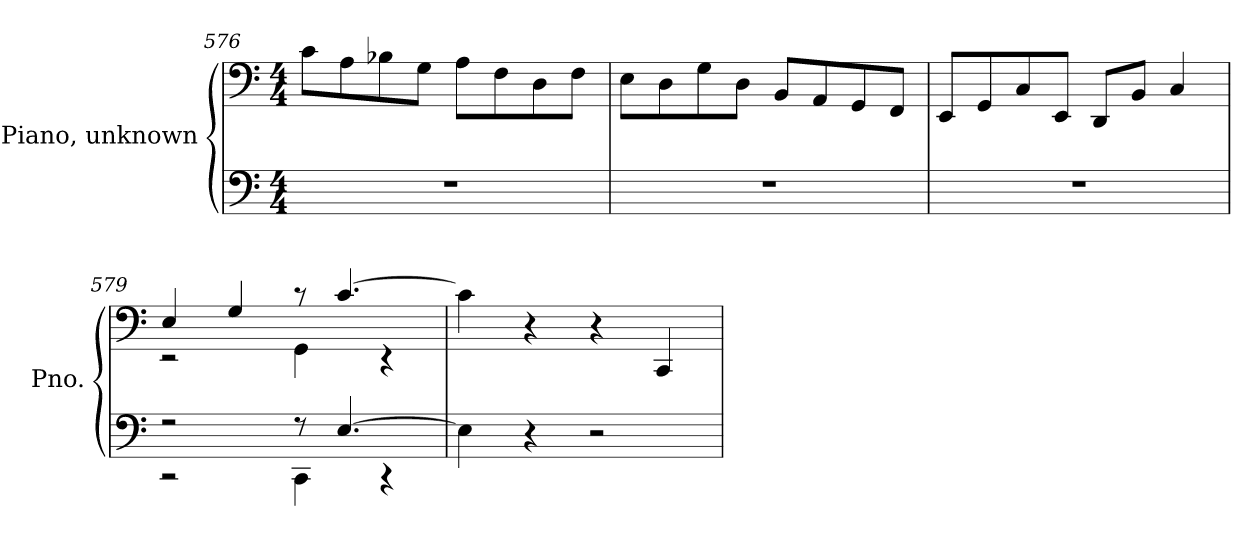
**kern	**kern
*part1	*part1
*staff2	*staff1
*I"Piano, unknown	*
*I'Pno.	*
*clefF4	*clefF4
*k[]	*k[]
*M4/4	*M4/4
=576	=576
1r	8c\L
.	8A\
.	8B-X\
.	8G\J
.	8A\L
.	8F\
.	8D\
.	8F\J
=577	=577
1r	8E\L
.	8D\
.	8G\
.	8D\J
.	8BB/L
.	8AA/
.	8GG/
.	8FF/J
=578	=578
1r	8EE/L
.	8GG/
.	8C/
.	8EE/J
.	8DD/L
.	8BB/J
.	4C/
=579	=579
*^	*^
2r	2r	4E/	2r
.	.	4G/	.
8r	4CC\	8r	4GG\
[4.E/	.	[4.c/	.
.	4r	.	4r
*v	*v	*	*
*	*v	*v
!!LO:LB:g=z
=580	=580
4E\]	4c\]
4r	4r
2r	4r
.	4CC/
=	=
*-	*-
